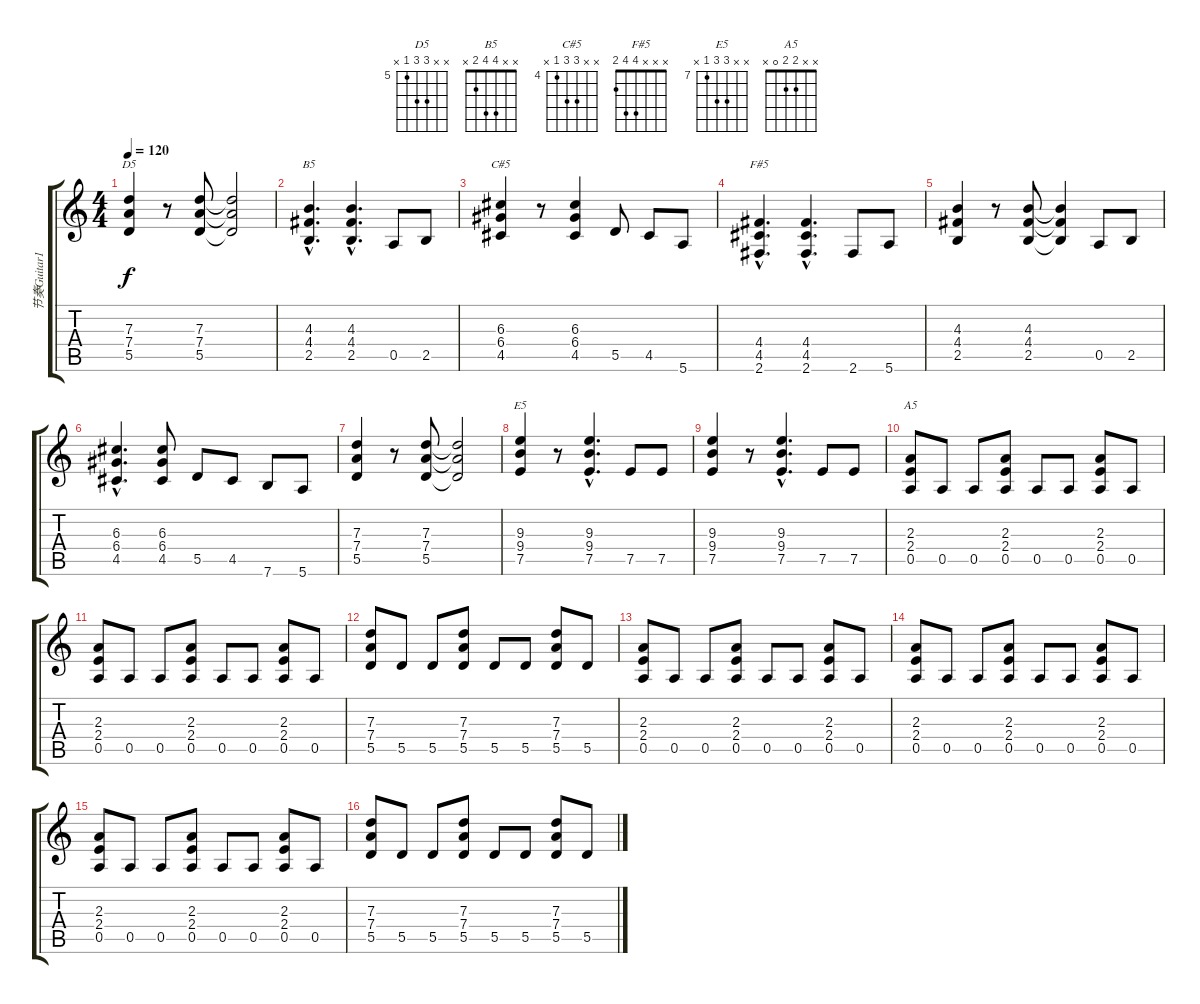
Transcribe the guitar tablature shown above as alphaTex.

\track ("节奏Guitar1" "节奏Guitar1") {instrument overdrivenguitar}
\staff {score tabs}
\tuning (E4 B3 G3 D3 A2 E2) {hide}
\chord ("D5" x x 7 7 5 x) {firstfret 5}
\chord ("B5" x x 4 4 2 x)
\chord ("C#5" x x 6 6 4 x) {firstfret 4}
\chord ("F#5" x x x 4 4 2)
\chord ("E5" x x 9 9 7 x) {firstfret 7}
\chord ("A5" x x 2 2 0 x)
\ts (4 4)
\tempo 120
\clef g2
\ks c
(7.3 7.4 5.5).4{ch "D5" dy f} r.8 (7.3 7.4 5.5).8 (7.3{t} 7.4{t} 5.5{t}).2 |
(4.3{hac} 4.4{hac} 2.5{hac}).4{d ch "B5"} (4.3{hac} 4.4{hac} 2.5{hac}).4{d} 0.5.8 2.5.8 |
(6.3 6.4 4.5).4{ch "C#5"} r.8 (6.3 6.4 4.5).4 5.5.8 4.5.8 5.6.8 |
(4.4{hac} 4.5{hac} 2.6{hac}).4{d ch "F#5"} (4.4{hac} 4.5{hac} 2.6{hac}).4{d} 2.6.8 5.6.8 |
(4.3 4.4 2.5).4 r.8 (4.3 4.4 2.5).8 (4.3{t} 4.4{t} 2.5{t}).4 0.5.8 2.5.8 |
(6.3{hac} 6.4{hac} 4.5{hac}).4{d} (6.3 6.4 4.5).8 5.5.8 4.5.8 7.6.8 5.6.8 |
(7.3 7.4 5.5).4 r.8 (7.3 7.4 5.5).8 (7.3{t} 7.4{t} 5.5{t}).2 |
(9.3 9.4 7.5).4{ch "E5"} r.8 (9.3{hac} 9.4{hac} 7.5{hac}).4{d} 7.5.8 7.5.8 |
(9.3 9.4 7.5).4 r.8 (9.3{hac} 9.4{hac} 7.5{hac}).4{d} 7.5.8 7.5.8 |
(2.3 2.4 0.5).8{ch "A5"} 0.5.8 0.5.8 (2.3 2.4 0.5).8 0.5.8 0.5.8 (2.3 2.4 0.5).8 0.5.8 |
(2.3 2.4 0.5).8 0.5.8 0.5.8 (2.3 2.4 0.5).8 0.5.8 0.5.8 (2.3 2.4 0.5).8 0.5.8 |
(7.3 7.4 5.5).8 5.5.8 5.5.8 (7.3 7.4 5.5).8 5.5.8 5.5.8 (7.3 7.4 5.5).8 5.5.8 |
(2.3 2.4 0.5).8 0.5.8 0.5.8 (2.3 2.4 0.5).8 0.5.8 0.5.8 (2.3 2.4 0.5).8 0.5.8 |
(2.3 2.4 0.5).8 0.5.8 0.5.8 (2.3 2.4 0.5).8 0.5.8 0.5.8 (2.3 2.4 0.5).8 0.5.8 |
(2.3 2.4 0.5).8 0.5.8 0.5.8 (2.3 2.4 0.5).8 0.5.8 0.5.8 (2.3 2.4 0.5).8 0.5.8 |
(7.3 7.4 5.5).8 5.5.8 5.5.8 (7.3 7.4 5.5).8 5.5.8 5.5.8 (7.3 7.4 5.5).8 5.5.8
